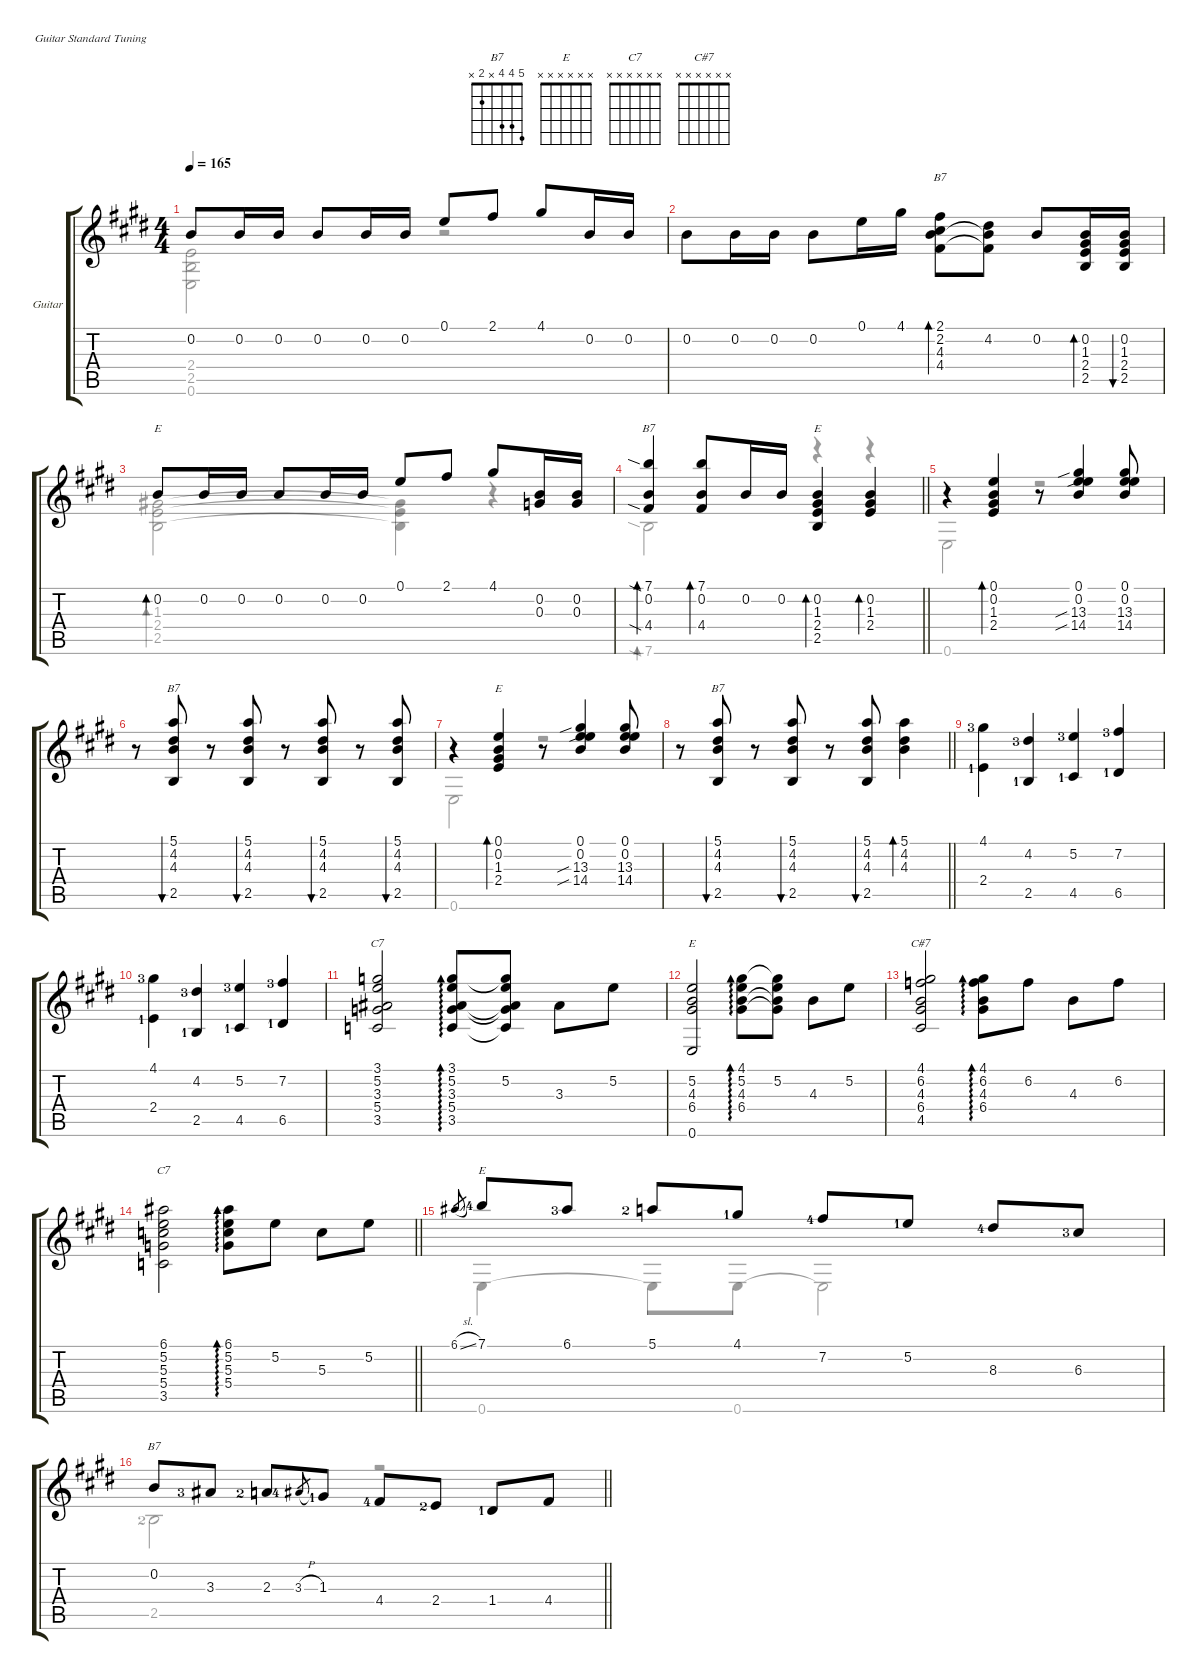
\defaultSystemsLayout 4
\hideDynamics
\bracketExtendMode groupsimilarinstruments
\firstSystemTrackNameOrientation horizontal
\otherSystemsTrackNameOrientation horizontal
\track ("Guitar" "Guitar") {instrument acousticguitarsteel}
\staff {score tabs}
\tuning (E4 B3 G3 D3 A2 E2)
\chord ("B7" x x x x x x)
\chord ("B7" 7 3 x 4 x 7) {firstfret 4}
\chord ("E" 0 0 1 2 x x)
\chord ("E" x 0 1 2 2 x)
\chord ("E" x x x x x x)
\chord ("B7" 2 2 4 4 x x) {barre 2}
\chord ("B7" 5 4 4 x 2 x)
\chord ("C7" x x x x x x)
\chord ("C#7" x x x x x x)
\voice
\ts (4 4)
\tempo 165
\clef g2
\scale
0.921816
\ks e
0.2{acc forcenatural}.8{dy mf} 0.2{acc forcenatural}.16 0.2{acc forcenatural}.16 0.2{acc forcenatural}.8 0.2{acc forcenatural}.16 0.2{acc forcenatural}.16 0.1{acc forcenatural}.8 2.1{acc #}.8 4.1{acc #}.8 0.2{acc forcenatural}.16 0.2{acc forcenatural}.16 |
\scale
1.15637 0.2{acc forcenatural}.8 0.2{acc forcenatural}.16 0.2{acc forcenatural}.16 0.2{acc forcenatural}.8 0.1{acc forcenatural}.16 4.1{acc #}.16 (2.1{acc #} 2.2{acc #} 4.3{acc forcenatural} 4.4{acc #}).8{bd 30 ch "B7"} (4.2{acc #} 4.4{t acc #} 4.3{t acc forcenatural}).8 0.2{acc forcenatural}.8 (0.2{acc forcenatural} 2.5{acc forcenatural} 2.4{acc forcenatural} 1.3{acc #}).16{bd 30} (0.2{acc forcenatural} 2.4{acc forcenatural} 1.3{acc #} 2.5{acc forcenatural}).16{bu 30} |
\scale
0.921816 0.2{acc forcenatural}.8{bd 30 ch "E"} 0.2{acc forcenatural}.16 0.2{acc forcenatural}.16 0.2{acc forcenatural}.8 0.2{acc forcenatural}.16 0.2{acc forcenatural}.16 0.1{acc forcenatural}.8 2.1{acc #}.8 4.1{acc #}.8 (0.3{acc forcenatural} 0.2{acc forcenatural}).16 (0.3{acc forcenatural} 0.2{acc forcenatural}).16 |
\scale
0.921816
\barLineRight lightlight
(0.2{acc forcenatural} 7.1{sia acc forcenatural} 4.4{sia acc #}).4{bd 30 ch "B7"} (4.4{acc #} 0.2{acc forcenatural} 7.1{acc forcenatural}).8{bd 30} 0.2{acc forcenatural}.16 0.2{acc forcenatural}.16 (0.2{acc forcenatural} 1.3{acc #} 2.4{acc forcenatural} 2.5{acc forcenatural}).4{bd 30 ch "E"} (2.4{acc forcenatural} 1.3{acc #} 0.2{acc forcenatural}).4{bd 30} |
\scale
1.15637 r.4 (2.4{acc forcenatural} 1.3{acc #} 0.2{acc forcenatural} 0.1{acc forcenatural}).4{bd 30} r.8 (0.1{acc forcenatural} 0.2{acc forcenatural} 13.3{sib acc #} 14.4{sib acc forcenatural}).4 (0.2{acc forcenatural} 13.3{acc #} 14.4{acc forcenatural} 0.1{acc forcenatural}).8 |
\scale
0.921816 r.8 (4.2{acc #} 2.5{acc forcenatural} 4.3{acc forcenatural} 5.1{acc forcenatural}).8{bu 30 ch "B7"} r.8 (4.2{acc #} 4.3{acc forcenatural} 5.1{acc forcenatural} 2.5{acc forcenatural}).8{bu 30} r.8 (5.1{acc forcenatural} 4.2{acc #} 4.3{acc forcenatural} 2.5{acc forcenatural}).8{bu 30} r.8 (2.5{acc forcenatural} 4.2{acc #} 4.3{acc forcenatural} 5.1{acc forcenatural}).8{bu 30} |
\scale
0.921816 r.4 (2.4{acc forcenatural} 1.3{acc #} 0.2{acc forcenatural} 0.1{acc forcenatural}).4{bd 30 ch "E"} r.8 (0.1{acc forcenatural} 0.2{acc forcenatural} 13.3{sib acc #} 14.4{sib acc forcenatural}).4 (0.2{acc forcenatural} 13.3{acc #} 14.4{acc forcenatural} 0.1{acc forcenatural}).8 |
\scale
1.15637
\barLineRight lightlight
r.8 (4.2{acc #} 2.5{acc forcenatural} 4.3{acc forcenatural} 5.1{acc forcenatural}).8{bu 30 ch "B7"} r.8 (4.2{acc #} 4.3{acc forcenatural} 5.1{acc forcenatural} 2.5{acc forcenatural}).8{bu 30} r.8 (5.1{acc forcenatural} 4.2{acc #} 4.3{acc forcenatural} 2.5{acc forcenatural}).8{bu 30} (4.3{acc forcenatural} 4.2{acc #} 5.1{acc forcenatural}).4{bd 30} |
\scale
0.921816 (2.4{lf 2 acc forcenatural} 4.1{lf 4 acc #}).4 (4.2{lf 4 acc #} 2.5{lf 2 acc forcenatural}).4 (4.5{lf 2 acc #} 5.2{lf 4 acc forcenatural}).4 (6.5{lf 2 acc #} 7.2{lf 4 acc #}).4 |
\scale
0.921816 (2.4{lf 2 acc forcenatural} 4.1{lf 4 acc #}).4 (4.2{lf 4 acc #} 2.5{lf 2 acc forcenatural}).4 (4.5{lf 2 acc #} 5.2{lf 4 acc forcenatural}).4 (6.5{lf 2 acc #} 7.2{lf 4 acc #}).4 |
\scale
1.15637 (5.2{acc forcenatural} 3.1{acc forcenatural} 5.4{acc forcenatural} 3.5{acc forcenatural} 3.3{acc #}).2{ch "C7"} (5.4{acc forcenatural} 5.2{acc forcenatural} 3.1{acc forcenatural} 3.3{acc #} 3.5{acc forcenatural}).8{ad 0} (5.2{acc forcenatural} 3.3{t acc #} 5.4{t acc forcenatural} 3.5{t acc forcenatural} 3.1{t acc forcenatural}).8 3.3{acc #}.8 5.2{acc forcenatural}.8 |
\scale
0.921816 (4.3{acc forcenatural} 6.4{acc #} 5.2{acc forcenatural} 0.6{acc forcenatural}).2{ch "E"} (4.1{acc #} 5.2{acc forcenatural} 4.3{acc forcenatural} 6.4{acc #}).8{ad 0} (5.2{acc forcenatural} 4.3{t acc forcenatural} 4.1{t acc #} 6.4{t acc #}).8 4.3{acc forcenatural}.8 5.2{acc forcenatural}.8 |
\scale
0.921816 (4.5{acc #} 4.3{acc forcenatural} 6.2{acc forcenatural} 4.1{acc #} 6.4{acc #}).2{ch "C#7"} (4.3{acc forcenatural} 6.2{acc forcenatural} 4.1{acc #} 6.4{acc #}).8{ad 0} 6.2{acc forcenatural}.8 4.3{acc forcenatural}.8 6.2{acc forcenatural}.8 |
\scale
1.15637
\barLineRight lightlight
(6.1{acc #} 5.3{acc forcenatural} 3.5{acc forcenatural} 5.2{acc forcenatural} 5.4{acc forcenatural}).2{ch "C7"} (6.1{acc #} 5.4{acc forcenatural} 5.2{acc forcenatural} 5.3{acc forcenatural}).8{ad 0} 5.2{acc forcenatural}.8 5.3{acc forcenatural}.8 5.2{acc forcenatural}.8 |
\scale
0.921816 6.1{sl acc #}.8{gr} 7.1{lf 5 acc forcenatural}.8{ch "E"} 6.1{lf 4 acc #}.8 5.1{lf 3 acc forcenatural}.8 4.1{lf 2 acc #}.8 7.2{lf 5 acc #}.8 5.2{lf 2 acc forcenatural}.8 8.3{lf 5 acc #}.8 6.3{lf 4 acc #}.8 |
\scale
0.921816
\barLineRight lightlight
0.2{acc forcenatural}.8{ch "B7"} 3.3{lf 4 acc #}.8 2.3{lf 3 acc forcenatural}.8 3.3{h lf 5 acc #}.8{gr} 1.3{lf 2 acc #}.8 4.4{lf 5 acc #}.8 2.4{lf 3 acc forcenatural}.8 1.4{lf 2 acc #}.8 4.4{acc #}.8
\voice
\clef g2
\ottava regular
\simile none
\scale
0.921816
\ks e
(0.6{t acc forcenatural} 2.5{t acc forcenatural} 2.4{t acc forcenatural}).2{dy mf} r.2 |
\scale
1.15637 |
\scale
0.921816 (2.5{acc forcenatural} 2.4{acc forcenatural} 1.3{acc #}).2{bd 30} (2.5{t acc forcenatural} 2.4{t acc forcenatural} 1.3{t acc #}).4 r.4 |
\scale
0.921816
\barLineRight lightlight
7.6{sia acc forcenatural}.2{bd 30} r.4{bd 0} r.4{bd 0} |
\scale
1.15637 0.6{acc forcenatural}.2 r.2 |
\scale
0.921816 |
\scale
0.921816 0.6{acc forcenatural}.2 r.2 |
\scale
1.15637
\barLineRight lightlight
|
\scale
0.921816 |
\scale
0.921816 |
\scale
1.15637 |
\scale
0.921816 |
\scale
0.921816 |
\scale
1.15637
\barLineRight lightlight
|
\scale
0.921816 0.6{acc forcenatural}.4 0.6{t acc forcenatural}.8 0.6{acc forcenatural}.8 0.6{t acc forcenatural}.2 |
\scale
0.921816
\barLineRight lightlight
2.5{lf 3 acc forcenatural}.2 r.2
